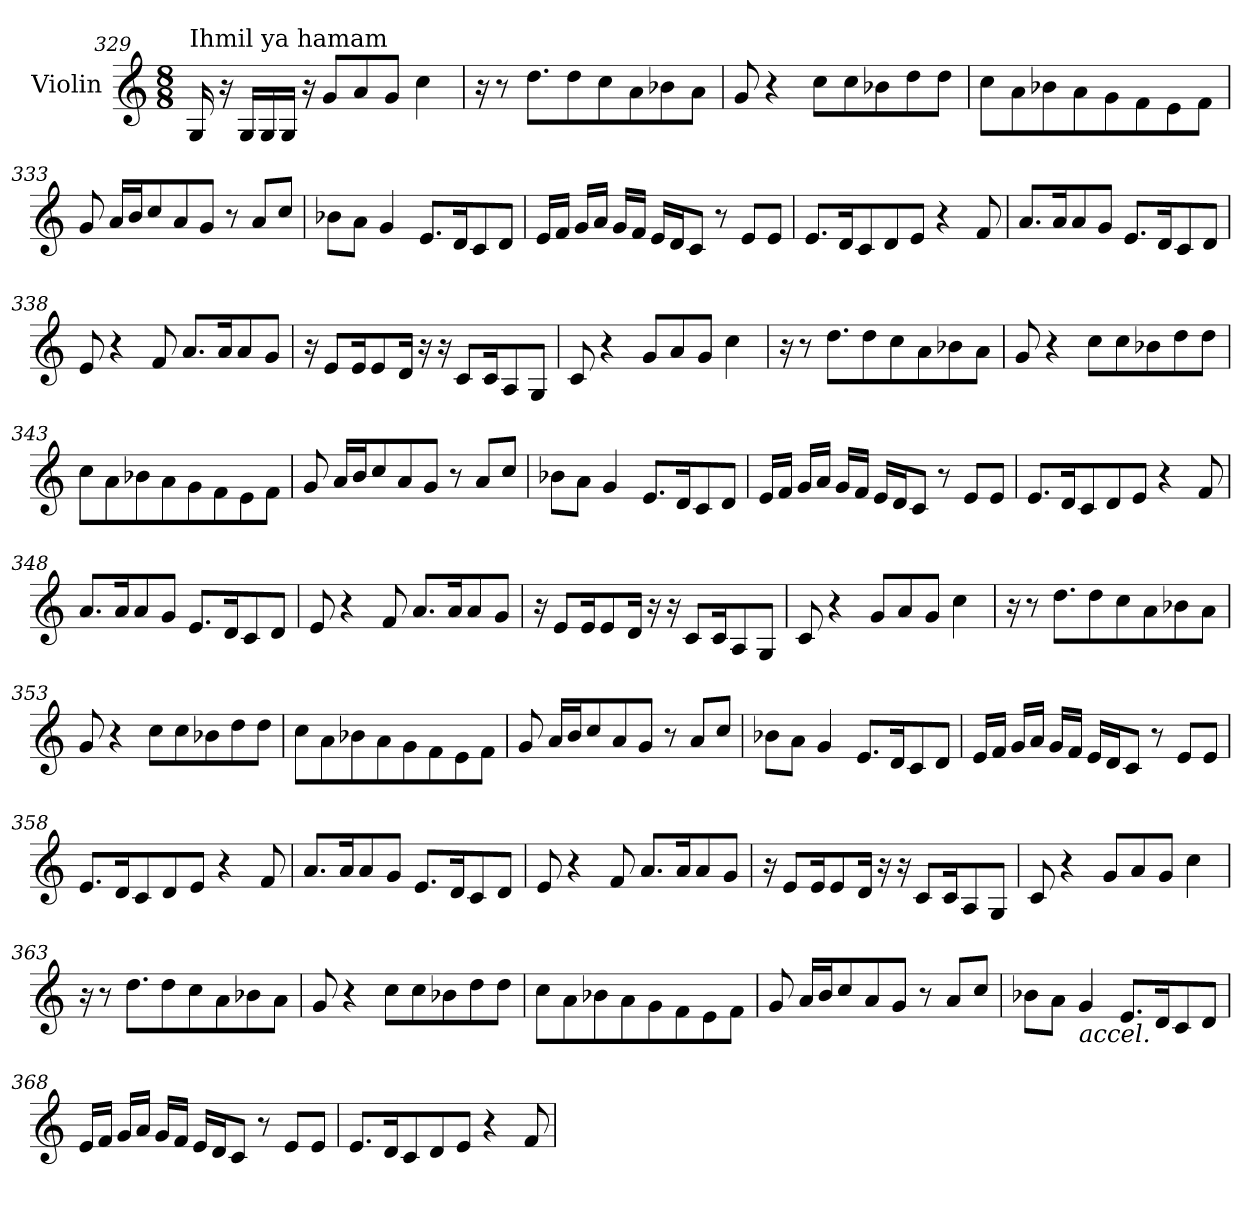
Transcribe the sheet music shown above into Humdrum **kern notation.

**kern
*part1
*staff1
*I"Violin
*clefG2
*k[]
*M8/8
*MM50
=329
!LO:TX:a:t=Ihmil ya hamam
16G/
16r
16G/LL
16G/
16G/JJ
16r
8g/L
8a/
8g/J
4cc\
!!LO:LB:g=z
=330
16r
8r
8.dd\L
8dd\
8cc\
8a\
8b-X\
8a\J
=331
8g/
4r
8cc\L
8cc\
8b-X\
8dd\
8dd\J
=332
8cc\L
8a\
8b-X\
8a\
8g\
8f\
8e\
8f\J
=333
8g/
16a/LL
16b/J
8cc/
8a/
8g/J
8r
8a/L
8cc/J
!!LO:LB:g=z
=334
8b-X\L
8a\J
4g/
8.e/L
16d/K
8c/
8d/J
=335
16e/LL
16f/JJ
16g/LL
16a/JJ
16g/LL
16f/JJ
16e/LL
16d/J
8c/J
8r
8e/L
8e/J
=336
8.e/L
16d/K
8c/
8d/
8e/J
4r
8f/
=337
8.a/L
16a/K
8a/
8g/J
8.e/L
16d/K
8c/
8d/J
!!LO:LB:g=z
=338
8e/
4r
8f/
8.a/L
16a/K
8a/
8g/J
=339
16r
8e/L
16e/K
8e/
16d/Jk
16r
16r
8c/L
16c/K
8A/
8G/J
=340
8c/
4r
8g/L
8a/
8g/J
4cc\
=341
16r
8r
8.dd\L
8dd\
8cc\
8a\
8b-X\
8a\J
!!LO:LB:g=z
=342
8g/
4r
8cc\L
8cc\
8b-X\
8dd\
8dd\J
=343
8cc\L
8a\
8b-X\
8a\
8g\
8f\
8e\
8f\J
=344
8g/
16a/LL
16b/J
8cc/
8a/
8g/J
8r
8a/L
8cc/J
=345
8b-X\L
8a\J
4g/
8.e/L
16d/K
8c/
8d/J
!!LO:LB:g=z
=346
16e/LL
16f/JJ
16g/LL
16a/JJ
16g/LL
16f/JJ
16e/LL
16d/J
8c/J
8r
8e/L
8e/J
=347
8.e/L
16d/K
8c/
8d/
8e/J
4r
8f/
=348
8.a/L
16a/K
8a/
8g/J
8.e/L
16d/K
8c/
8d/J
=349
8e/
4r
8f/
8.a/L
16a/K
8a/
8g/J
!!LO:LB:g=z
=350
16r
8e/L
16e/K
8e/
16d/Jk
16r
16r
8c/L
16c/K
8A/
8G/J
=351
8c/
4r
8g/L
8a/
8g/J
4cc\
=352
16r
8r
8.dd\L
8dd\
8cc\
8a\
8b-X\
8a\J
=353
8g/
4r
8cc\L
8cc\
8b-X\
8dd\
8dd\J
!!LO:PB:g=z
=354
8cc\L
8a\
8b-X\
8a\
8g\
8f\
8e\
8f\J
=355
8g/
16a/LL
16b/J
8cc/
8a/
8g/J
8r
8a/L
8cc/J
=356
8b-X\L
8a\J
4g/
8.e/L
16d/K
8c/
8d/J
=357
16e/LL
16f/JJ
16g/LL
16a/JJ
16g/LL
16f/JJ
16e/LL
16d/J
8c/J
8r
8e/L
8e/J
!!LO:LB:g=z
=358
8.e/L
16d/K
8c/
8d/
8e/J
4r
8f/
=359
8.a/L
16a/K
8a/
8g/J
8.e/L
16d/K
8c/
8d/J
=360
8e/
4r
8f/
8.a/L
16a/K
8a/
8g/J
=361
16r
8e/L
16e/K
8e/
16d/Jk
16r
16r
8c/L
16c/K
8A/
8G/J
!!LO:LB:g=z
=362
8c/
4r
8g/L
8a/
8g/J
4cc\
=363
16r
8r
8.dd\L
8dd\
8cc\
8a\
8b-X\
8a\J
=364
8g/
4r
8cc\L
8cc\
8b-X\
8dd\
8dd\J
=365
8cc\L
8a\
8b-X\
8a\
8g\
8f\
8e\
8f\J
!!LO:LB:g=z
=366
8g/
16a/LL
16b/J
8cc/
8a/
8g/J
8r
8a/L
8cc/J
=367
8b-X\L
8a\J
!LO:TX:b:i:t=accel.
4g/
8.e/L
16d/K
8c/
8d/J
=368
16e/LL
16f/JJ
16g/LL
16a/JJ
16g/LL
16f/JJ
16e/LL
16d/J
8c/J
8r
8e/L
8e/J
=369
8.e/L
16d/K
8c/
8d/
8e/J
4r
8f/
=
*-
